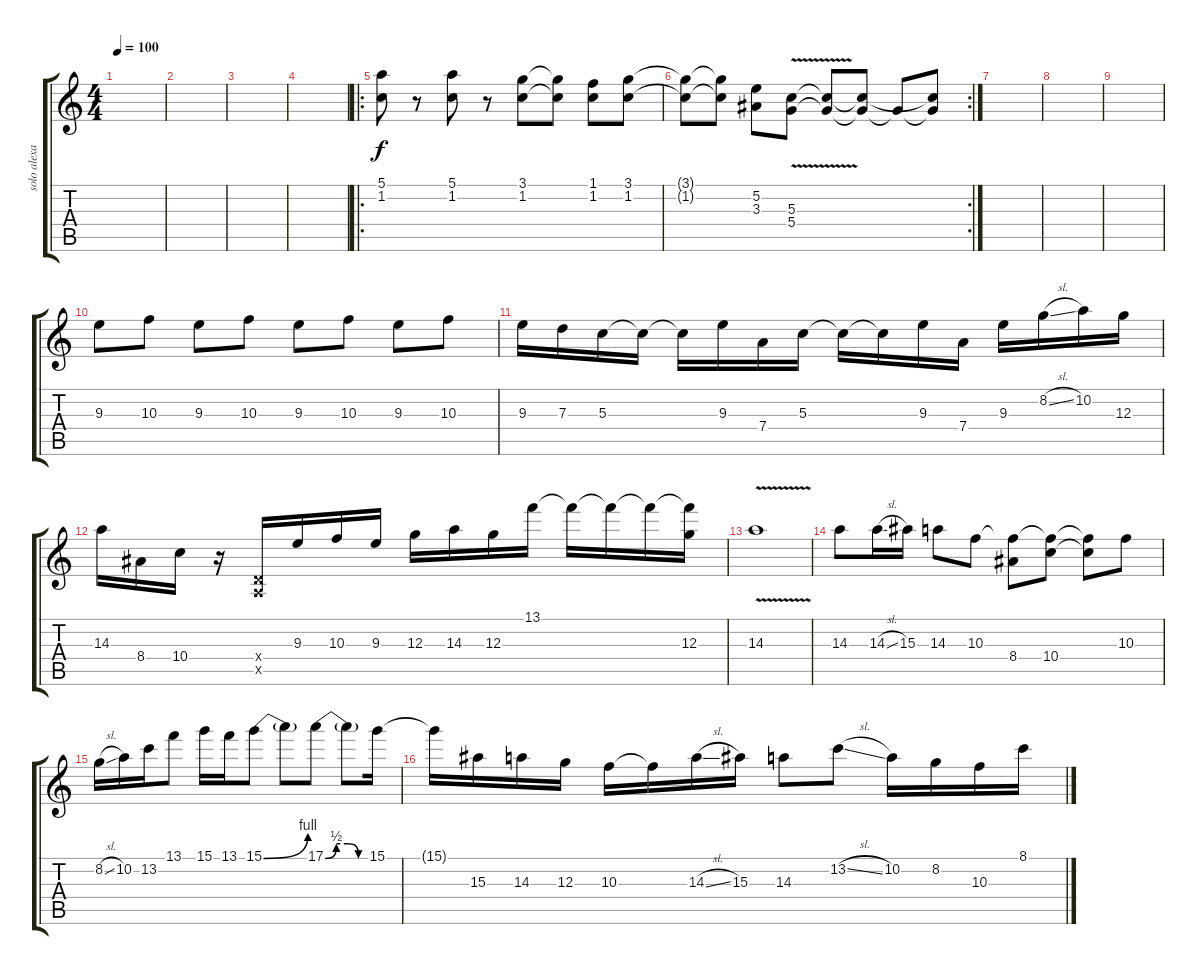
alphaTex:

\track ("solo alexandre" "solo alexa") {instrument overdrivenguitar}
\staff {score tabs}
\tuning (E4 B3 G3 D3 A2 E2) {hide}
\ts (4 4)
\tempo 100
\clef g2
\ks c
|
|
|
|
\ro
(5.1 1.2).8 r.8 (5.1 1.2).8 r.8 (3.1 1.2).8 (3.1{t} 1.2{t}).8 (1.1 1.2).8 (3.1 1.2).8 |
\rc 2
(3.1{t} 1.2{t}).8 (3.1{t} 1.2{t}).8 (5.2 3.3).8 (5.3{v} 5.4).8 (5.3{t} 5.4{t}).8 (5.3{t} 5.4{t}).8 5.4{t}.8 (5.3{t} 5.4{t}).8 |
|
|
|
9.3.8 10.3.8 9.3.8 10.3.8 9.3.8 10.3.8 9.3.8 10.3.8{volume 16} |
9.3.16 7.3.16 5.3.16 5.3{t}.16 5.3{t}.16 9.3.16 7.4.16 5.3.16 5.3{t}.16 5.3{t}.16 9.3.16 7.4.16 9.3.16 8.2{sl}.16 10.2.16 12.3.16 |
14.3.16 8.4.16 10.4.16 r.16 (0.4{x} 0.5{x}).16 9.3.16 10.3.16 9.3.16 12.3.16 14.3.16 12.3.16 13.1.16 13.1{t}.16 13.1{t}.16 13.1{t}.16 (13.1{t} 12.3).16 |
14.3{v}.1 |
14.3.8 14.3{sl}.16 15.3.16 14.3.8 10.3.8 (10.3{t} 8.4).8 (10.3{t} 10.4).8 (10.3{t} 10.4{t}).8 10.3.8 |
8.2{sl}.16 10.2.16 13.2.16 13.1.8 15.1.16 13.1.16 15.1{be (bend 0 0 60 4)}.8 15.1{t}.8 17.1{be (custom 0 0 15 2 30 2 45 0 60 0)}.8 17.1{t}.8 15.1.16 |
15.1{t}.16 15.3.16 14.3.16 12.3.16 10.3.16 10.3{t}.16 14.3{sl}.16 15.3.16 14.3.8 13.2{sl}.8 10.2.16 8.2.16 10.3.16 8.1.16
